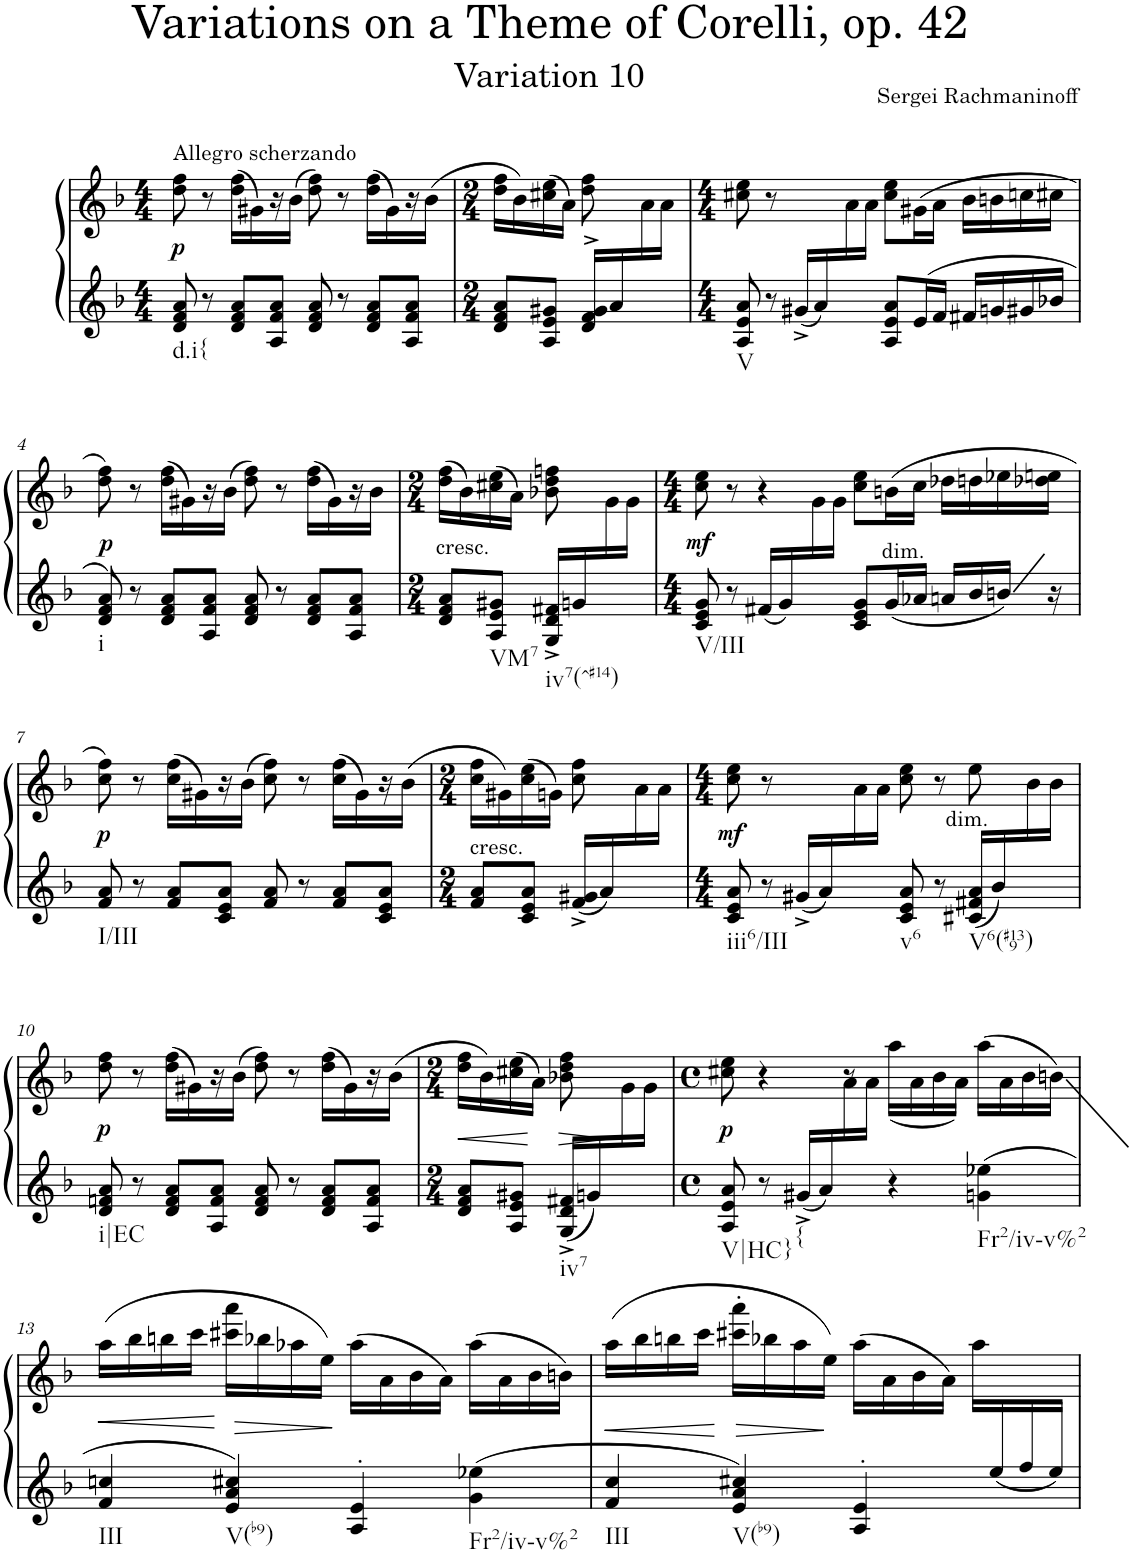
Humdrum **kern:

**kern	**kern	**dynam
*part1	*part1	*part1
*staff2	*staff1	*staff1/2
*I"Piano	*	*
*I'Pno.	*	*
*clefG2	*clefG2	*
*k[b-]	*k[b-]	*
*M4/4	*M4/4	*
=1	=1	=1
!	!LO:TX:a:t=Allegro scherzando	!
!LO:TX:b:t=d.i{	!	!
!	!	!LO:DY:b
8d/ 8f/ 8a/	8dd\ 8ff\	p
8r	8r	.
8d/ 8f/ 8a/L	(16dd\ 16ff\LL	.
.	16g#X\)	.
8A/ 8f/ 8a/J	16r	.
.	(16b-\JJ	.
8d/ 8f/ 8a/	8dd\ 8ff\)	.
8r	8r	.
8d/ 8f/ 8a/L	(16dd\ 16ff\LL	.
.	16g#\)	.
8A/ 8f/ 8a/J	16r	.
.	(16b-\JJ	.
=2	=2	=2
*M2/4	*M2/4	*
*	*^	*
8d/ 8f/ 8a/L	16dd\ 16ff\LL	4.ryy	.
.	16b-\)	.	.
8A/ 8e/ 8g#X/J	(16cc#X\ 16ee\	.	.
.	16a\JJ)	.	.
16d/^> 16f/^> 16g#/^>LL	8dd\ 8ff\	.	.
16a/	.	.	.
8ryy	16ryy	16a\	.
.	16ryy	16a\JJ	.
=3	=3	=3	=3
*M4/4	*M4/4	*	*
!LO:TX:b:t=V	!	!	!
8A/ 8e/ 8a/	8cc#X\ 8ee\	4.ryy	.
8r	8r	.	.
16g#X^/LL	4ryy	.	.
16a/	.	.	.
8ryy	.	16a\	.
.	.	16a\JJ	.
8A/ 8e/ 8a/L	8cc#\ 8ee\L	2ryy	.
16e/L	(16g#X\L	.	.
16f/JJ	16a\JJ	.	.
16f#X/LL	16b-\LL	.	.
16gn/	16bn\	.	.
16g#X/	16ccn\	.	.
16b-X/JJ	16cc#X\JJ	.	.
*	*v	*v	*
!!LO:LB:g=z
=4	=4	=4
!LO:TX:b:t=i	!	!
!	!	!LO:DY:b
8d/ 8f/ 8a/	8dd\ 8ff\)	p
8r	8r	.
8d/ 8f/ 8a/L	(16dd\ 16ff\LL	.
.	16g#X\)	.
8A/ 8f/ 8a/J	16r	.
.	(16b-\JJ	.
8d/ 8f/ 8a/	8dd\ 8ff\)	.
8r	8r	.
8d/ 8f/ 8a/L	(16dd\ 16ff\LL	.
.	16g#\)	.
8A/ 8f/ 8a/J	16r	.
.	16b-\JJ	.
=5	=5	=5
*M2/4	*M2/4	*
*	*^	*
!	!LO:TX:b:t=cresc.	!	!
8d/ 8f/ 8a/L	(16dd\ 16ff\LL	4.ryy	.
.	16b-\)	.	.
!LO:TX:b:t=VM7	!	!	!
8A/ 8e/ 8g#X/J	(16cc#X\ 16ee\	.	.
.	16a\JJ)	.	.
!LO:TX:b:t=iv7(^#14)	!	!	!
16G/^ 16d/^ 16f#X/^LL	8b-X\ 8dd\ 8ffn\	.	.
16gn/	.	.	.
8ryy	8ryy	16g\	.
.	.	16g\JJ	.
=6	=6	=6	=6
*M4/4	*M4/4	*	*
!LO:TX:b:t=V/III	!	!	!
!	!	!	!LO:DY:b
8c/ 8e/ 8g/	8cc\ 8ee\	4.ryy	mf
8r	8r	.	.
16f#X/LL	4r	.	.
16g/	.	.	.
8ryy	.	16g\	.
.	.	16g\JJ	.
8c/ 8e/ 8g/L	8cc\ 8ee\L	2ryy	.
!	!LO:TX:b:t=dim.	!	!
16g/L	(16bn\L	.	.
16a-X/JJ	16cc\JJ	.	.
16an/LL	16dd-X\LL	.	.
16b-/	16ddn\	.	.
16bn/JJ	16ee-X\	.	.
16r	16dd-X\ 16een\JJ	.	.
*	*v	*v	*
!!LO:LB:g=z
=7	=7	=7
!LO:TX:b:t=I/III	!	!
!	!	!LO:DY:b
8f/ 8a/	8cc\ 8ff\)	p
8r	8r	.
8f/ 8a/L	(16cc\ 16ff\LL	.
.	16g#X\)	.
8c/ 8e/ 8a/J	16r	.
.	(16b-\JJ	.
8f/ 8a/	8cc\ 8ff\)	.
8r	8r	.
8f/ 8a/L	(16cc\ 16ff\LL	.
.	16g#\)	.
8c/ 8e/ 8a/J	16r	.
.	(16b-\JJ	.
=8	=8	=8
*M2/4	*M2/4	*
*	*^	*
!	!LO:TX:b:t=cresc.	!	!
8f/ 8a/L	16cc\ 16ff\LL	4.ryy	.
.	16g#X\)	.	.
8c/ 8e/ 8a/J	(16cc\ 16ee\	.	.
.	16gn\JJ)	.	.
16f/^ 16g#X/^LL	8cc\ 8ff\	.	.
16a/	.	.	.
8ryy	8ryy	16a\	.
.	.	16a\JJ	.
=9	=9	=9	=9
*M4/4	*M4/4	*	*
!LO:TX:b:t=iii6/III	!	!	!
!	!	!	!LO:DY:b
8c/ 8e/ 8a/	8cc\ 8ee\	4.ryy	mf
8r	8r	.	.
16g#X^/LL	4ryy	.	.
16a/	.	.	.
8ryy	.	16a\	.
.	.	16a\JJ	.
!LO:TX:b:t=v6	!	!	!
8c/ 8e/ 8a/	8cc\ 8ee\	4.ryy	.
8r	8r	.	.
!LO:TX:a:t=dim.	!	!	!
!LO:TX:b:t=V6(#139)	!	!	!
16c#X/ 16f#X/ 16a/LL	8ee\	.	.
16b-/	.	.	.
8ryy	8ryy	16b-\	.
.	.	16b-\JJ	.
!!LO:LB:g=z
=10	=10	=10	=10
!LO:TX:b:t=i|EC	!	!	!
!	!	!	!LO:DY:b
*	*v	*v	*
8d/ 8fn/ 8a/	8dd\ 8ff\	p
8r	8r	.
8d/ 8f/ 8a/L	(16dd\ 16ff\LL	.
.	16g#X\)	.
8A/ 8f/ 8a/J	16r	.
.	(16b-\JJ	.
8d/ 8f/ 8a/	8dd\ 8ff\)	.
8r	8r	.
8d/ 8f/ 8a/L	(16dd\ 16ff\LL	.
.	16g#\)	.
8A/ 8f/ 8a/J	16r	.
.	(16b-\JJ	.
=11	=11	=11
*M2/4	*M2/4	*
!	!	!LO:HP:b
*	*^	*
8d/ 8f/ 8a/L	16dd\ 16ff\LL	4.ryy	<
.	16b-\)	.	[
8A/ 8e/ 8g#X/J	(16cc#X\ 16ee\	.	.
.	16a\JJ)	.	.
!LO:TX:b:t=iv7	!	!	!
!	!	!	!LO:HP:b
16G/^ 16d/^ 16f#X/^LL	8b-X\ 8dd\ 8ff\	.	>
16gn/	.	.	.
8ryy	8ryy	16g\	]
.	.	16g\JJ	.
=12	=12	=12	=12
*M4/4	*M4/4	*	*
*met(c)	*met(c)	*	*
!LO:TX:b:t=V|HC}	!	!	!
!	!	!	!LO:DY:b
8A/ 8e/ 8a/	8cc#X\ 8ee\	4.ryy	p
8r	4r	.	.
!LO:TX:b:t={	!	!	!
16g#X^/LL	.	.	.
16a/	.	.	.
8ryy	8r	16a\	.
.	.	16a\JJ	.
4r	(<16aa\LL	2ryy	.
.	16a\	.	.
.	16b-\	.	.
.	16a\JJ)	.	.
!LO:TX:b:t=Fr2/iv-v%2	!	!	!
4gn\ 4ee-X\	(16aa\LL	.	.
.	16a\	.	.
.	16b-\	.	.
.	16bn\JJ)	.	.
*	*v	*v	*
!!LO:LB:g=z
=13	=13	=13
!LO:TX:b:t=III	!	!
4f/ 4ccn/	(16aa\LL	.
.	16bb-\	.
.	16bbn\	.
.	16ccc\JJ	.
!LO:TX:b:t=V(b9)	!	!
!	!	!LO:HP:b
4e/ 4a/ 4cc#X/	16ccc#X\ 16aaa\LL	>
.	16bb-X\	]
.	16aa-X\	.
.	16ee\JJ)	.
4A/'> 4e/'>	(16aa-\LL	.
.	16a\	.
.	16b-\	.
.	16a\JJ)	.
!LO:TX:b:t=Fr2/iv-v%2	!	!
4g\ 4ee-X\	(16aa-\LL	.
.	16a\	.
.	16b-\	.
.	16bn\JJ)	.
=14	=14	=14
*^	*	*
!LO:TX:b:t=III	!	!	!
!	!	!	!LO:HP:b
16ryy	4f/ 4cc/	(16aa\LL	<
.	.	16bb-\	[
.	.	16bbn\	.
.	.	16ccc\JJ	.
!	!LO:TX:b:t=V(b9)	!	!
!	!	!	!LO:HP:b
.	4e/ 4a/ 4cc#X/	16ccc#X\' 16aaa\'LL	>
.	.	16bb-X\	]
.	.	16aa\	.
.	.	16ee\JJ)	.
.	4A/'> 4e/'>	(16aa\LL	.
.	.	16a\	.
.	.	16b-\	.
.	.	16a\JJ)	.
.	4ryy	16aa\LL	.
16ee/	.	8.ryy	.
16ff/	.	.	.
16ee/JJ	.	.	.
*v	*v	*	*
=	=	=
*-	*-	*-
